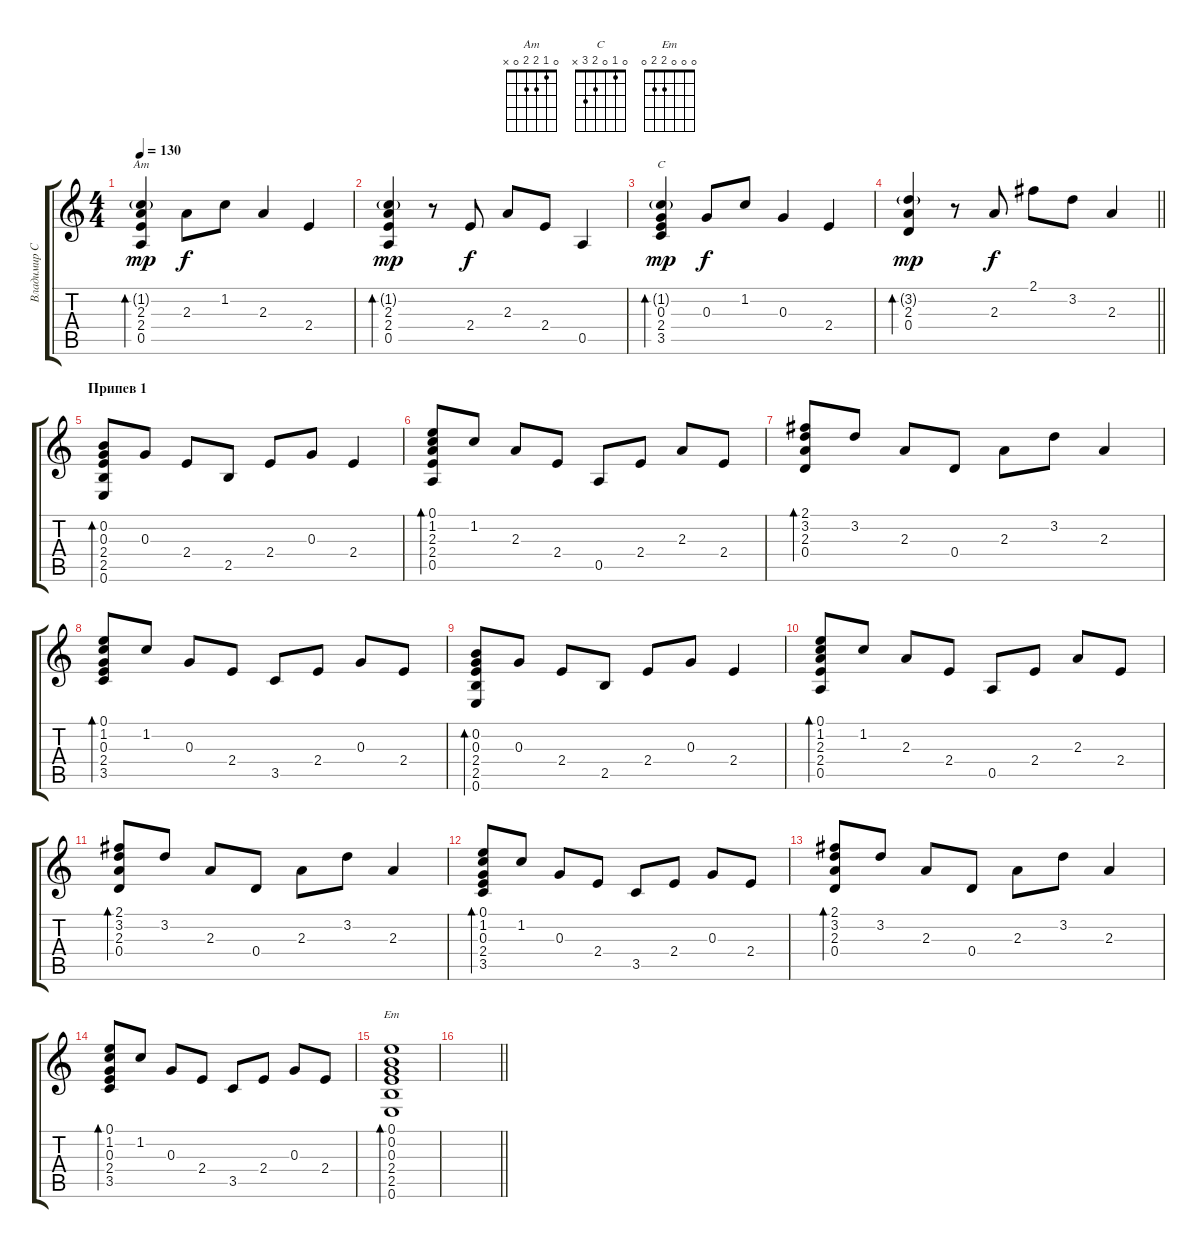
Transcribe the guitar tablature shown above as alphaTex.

\track ("Владимир Стрелов" "Владимир С") {instrument electricguitarclean}
\staff {score tabs}
\tuning (E4 B3 G3 D3 A2 E2) {hide}
\chord ("Am" 0 1 2 2 0 x)
\chord ("C" 0 1 0 2 3 x)
\chord ("Em" 0 0 0 2 2 0)
\ts (4 4)
\tempo 130
\clef g2
\ks c
(1.2{g} 2.3 2.4 0.5).4{bd 240 ch "Am" dy mp} 2.3.8{dy f} 1.2.8 2.3.4 2.4.4 |
(1.2{g} 2.3 2.4 0.5).4{bd 60 dy mp} r.8 2.4.8{dy f} 2.3.8 2.4.8 0.5.4 |
(1.2{g} 0.3 2.4 3.5).4{bd 240 ch "C" dy mp} 0.3.8{dy f} 1.2.8 0.3.4 2.4.4 |
\barLineRight lightlight
(3.2{g} 2.3 0.4).4{bd 60 dy mp} r.8 2.3.8{dy f} 2.1.8 3.2.8 2.3.4 |
\section ("" "Припев 1")
(0.2 0.3 2.4 2.5 0.6).8{bd 240} 0.3.8 2.4.8 2.5.8 2.4.8 0.3.8 2.4.4 |
(0.1 1.2 2.3 2.4 0.5).8{bd 240} 1.2.8 2.3.8 2.4.8 0.5.8 2.4.8 2.3.8 2.4.8 |
(2.1 3.2 2.3 0.4).8{bd 240} 3.2.8 2.3.8 0.4.8 2.3.8 3.2.8 2.3.4 |
(0.1 1.2 0.3 2.4 3.5).8{bd 240} 1.2.8 0.3.8 2.4.8 3.5.8 2.4.8 0.3.8 2.4.8 |
(0.2 0.3 2.4 2.5 0.6).8{bd 240} 0.3.8 2.4.8 2.5.8 2.4.8 0.3.8 2.4.4 |
(0.1 1.2 2.3 2.4 0.5).8{bd 240} 1.2.8 2.3.8 2.4.8 0.5.8 2.4.8 2.3.8 2.4.8 |
(2.1 3.2 2.3 0.4).8{bd 240} 3.2.8 2.3.8 0.4.8 2.3.8 3.2.8 2.3.4 |
(0.1 1.2 0.3 2.4 3.5).8{bd 240} 1.2.8 0.3.8 2.4.8 3.5.8 2.4.8 0.3.8 2.4.8 |
(2.1 3.2 2.3 0.4).8{bd 240} 3.2.8 2.3.8 0.4.8 2.3.8 3.2.8 2.3.4 |
(0.1 1.2 0.3 2.4 3.5).8{bd 240} 1.2.8 0.3.8 2.4.8 3.5.8 2.4.8 0.3.8 2.4.8 |
(0.1 0.2 0.3 2.4 2.5 0.6).1{bd 240 ch "Em"} |
\barLineRight lightlight
